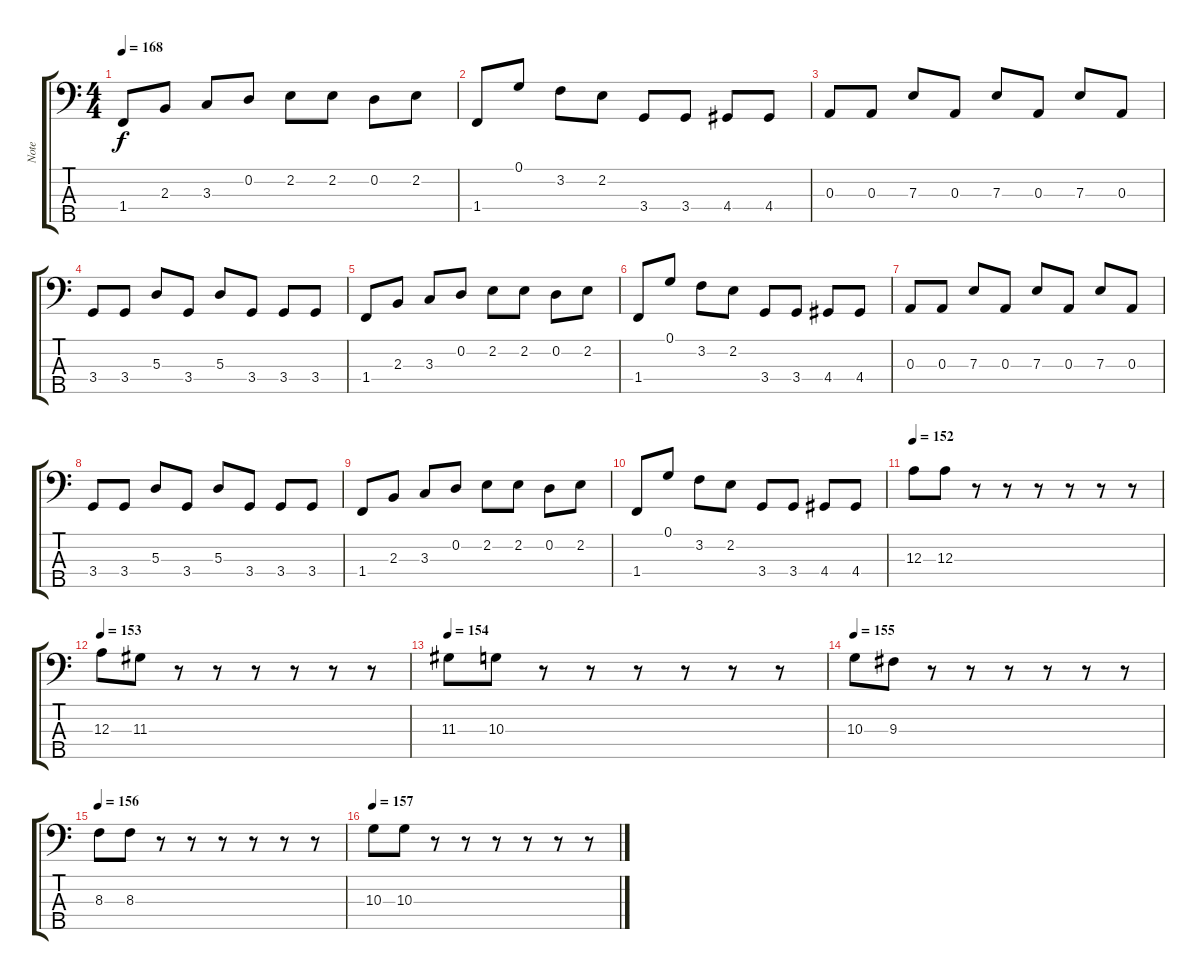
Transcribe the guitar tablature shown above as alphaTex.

\track ("Note" "Note") {instrument electricbassfinger}
\staff {score tabs}
\tuning (G2 D2 A1 E1 B0) {hide}
\ts (4 4)
\tempo 168
\clef f4
\ks c
1.4.8{dy f} 2.3.8 3.3.8 0.2.8 2.2.8 2.2.8 0.2.8 2.2.8 |
1.4.8 0.1.8 3.2.8 2.2.8 3.4.8 3.4.8 4.4.8 4.4.8 |
0.3.8 0.3.8 7.3.8 0.3.8 7.3.8 0.3.8 7.3.8 0.3.8 |
3.4.8 3.4.8 5.3.8 3.4.8 5.3.8 3.4.8 3.4.8 3.4.8 |
1.4.8 2.3.8 3.3.8 0.2.8 2.2.8 2.2.8 0.2.8 2.2.8 |
1.4.8 0.1.8 3.2.8 2.2.8 3.4.8 3.4.8 4.4.8 4.4.8 |
0.3.8 0.3.8 7.3.8 0.3.8 7.3.8 0.3.8 7.3.8 0.3.8 |
3.4.8 3.4.8 5.3.8 3.4.8 5.3.8 3.4.8 3.4.8 3.4.8 |
1.4.8 2.3.8 3.3.8 0.2.8 2.2.8 2.2.8 0.2.8 2.2.8 |
1.4.8 0.1.8 3.2.8 2.2.8 3.4.8 3.4.8 4.4.8 4.4.8 |
\tempo 152
12.3.8 12.3.8 r.8 r.8 r.8 r.8 r.8 r.8 |
\tempo 153
12.3.8 11.3.8 r.8 r.8 r.8 r.8 r.8 r.8 |
\tempo 154
11.3.8 10.3.8 r.8 r.8 r.8 r.8 r.8 r.8 |
\tempo 155
10.3.8 9.3.8 r.8 r.8 r.8 r.8 r.8 r.8 |
\tempo 156
8.3.8 8.3.8 r.8 r.8 r.8 r.8 r.8 r.8 |
\tempo 157
10.3.8 10.3.8 r.8 r.8 r.8 r.8 r.8 r.8
